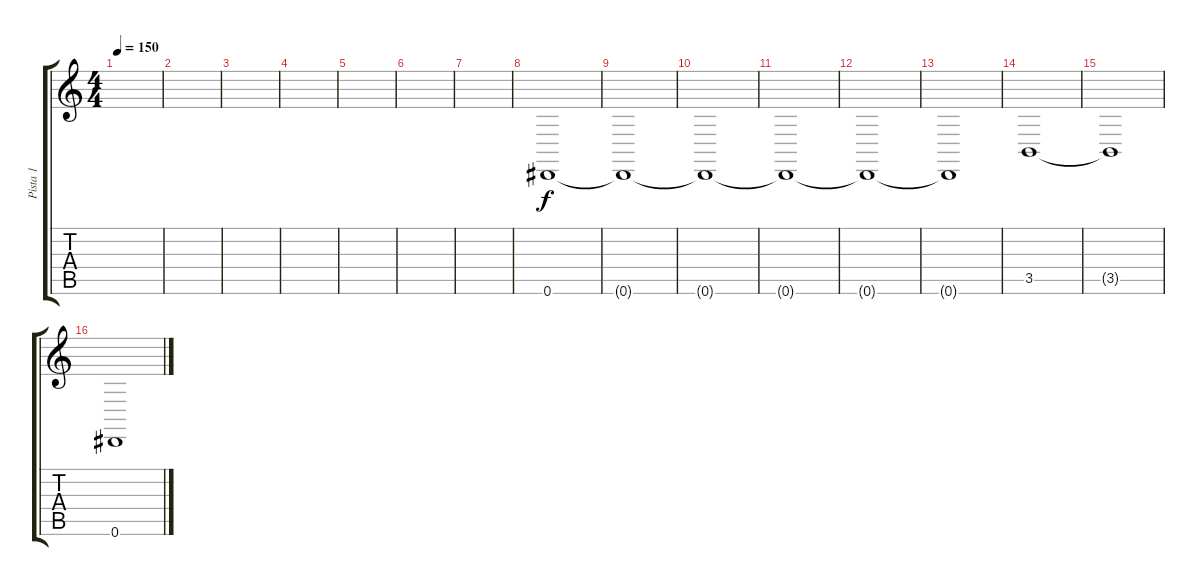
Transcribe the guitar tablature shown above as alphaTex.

\track ("Pista 1" "Pista 1") {instrument stringensemble1}
\staff {score tabs}
\tuning (Eb4 Bb3 Gb3 Db3 Ab2 Eb2) {hide}
\ts (4 4)
\tempo 150
\clef g2
\ks c
|
|
|
|
|
|
|
0.6.1 |
0.6{t}.1 |
0.6{t}.1 |
0.6{t}.1 |
0.6{t}.1 |
0.6{t}.1 |
3.5.1 |
3.5{t}.1 |
0.6.1
